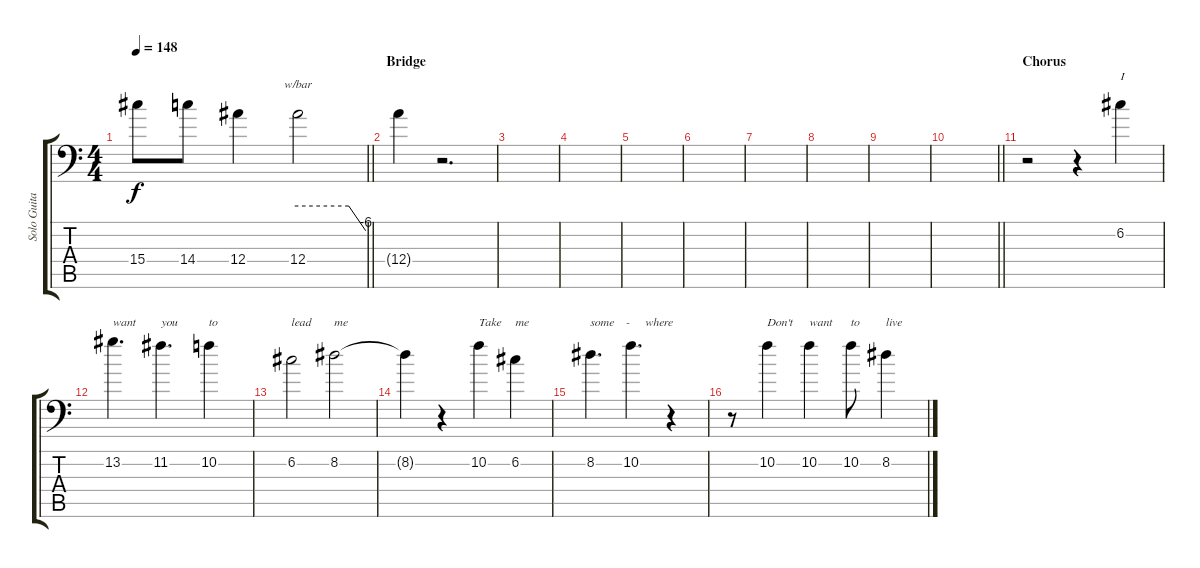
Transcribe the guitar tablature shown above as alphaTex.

\track ("Solo Guitar and Voice" "Solo Guita") {instrument distortionguitar}
\staff {score tabs}
\tuning (C4 G3 Eb3 Bb2 F2 Bb1) {hide}
\ts (4 4)
\tempo 148
\clef f4
\barLineRight lightlight
\ks c
15.4.8{dy f} 14.4.8 12.4.4 12.4.2{tbe (custom default 0 0 45 0 60 -24)} |
\section ("" "Bridge")
12.4{t}.4 r.2{d} |
|
|
|
|
|
|
|
\barLineRight lightlight
|
\section ("" "Chorus")
r.2 r.4 6.2.4{txt "I"} |
13.2.4{d txt "want"} 11.2.4{d txt "you"} 10.2.4{txt "to"} |
6.2.2{txt "lead"} 8.2.2{txt "me"} |
8.2{t}.4 r.4 10.2.4{txt "Take"} 6.2.4{txt "me"} |
8.2.4{d txt "some    -     where"} 10.2.4{d} r.4 |
r.8 10.2.4{txt "Don't"} 10.2.4{txt "want"} 10.2.8{txt "to"} 8.2.4{txt "live"}
